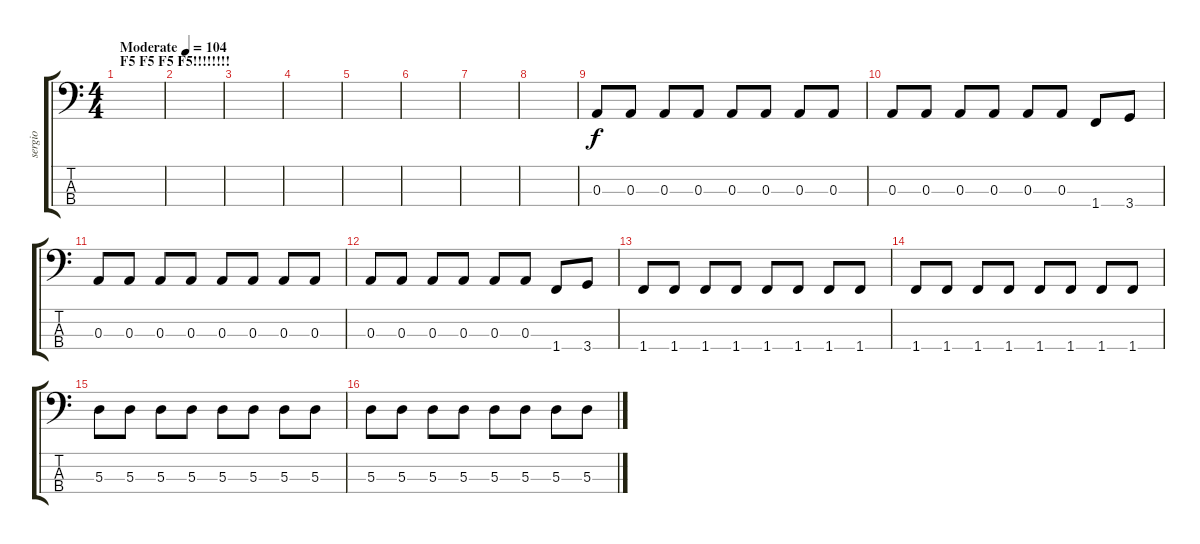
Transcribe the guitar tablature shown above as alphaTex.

\track ("sergio" "sergio") {instrument electricbassfinger}
\staff {score tabs}
\tuning (G2 D2 A1 E1) {hide}
\ts (4 4)
\section ("" "F5 F5 F5 F5!!!!!!!!")
\tempo (104 "Moderate")
\clef f4
\ks c
|
|
|
|
|
|
|
|
0.3.8 0.3.8 0.3.8 0.3.8 0.3.8 0.3.8 0.3.8 0.3.8 |
0.3.8 0.3.8 0.3.8 0.3.8 0.3.8 0.3.8 1.4.8 3.4.8 |
0.3.8 0.3.8 0.3.8 0.3.8 0.3.8 0.3.8 0.3.8 0.3.8 |
0.3.8 0.3.8 0.3.8 0.3.8 0.3.8 0.3.8 1.4.8 3.4.8 |
1.4.8 1.4.8 1.4.8 1.4.8 1.4.8 1.4.8 1.4.8 1.4.8 |
1.4.8 1.4.8 1.4.8 1.4.8 1.4.8 1.4.8 1.4.8 1.4.8 |
5.3.8 5.3.8 5.3.8 5.3.8 5.3.8 5.3.8 5.3.8 5.3.8 |
5.3.8 5.3.8 5.3.8 5.3.8 5.3.8 5.3.8 5.3.8 5.3.8
